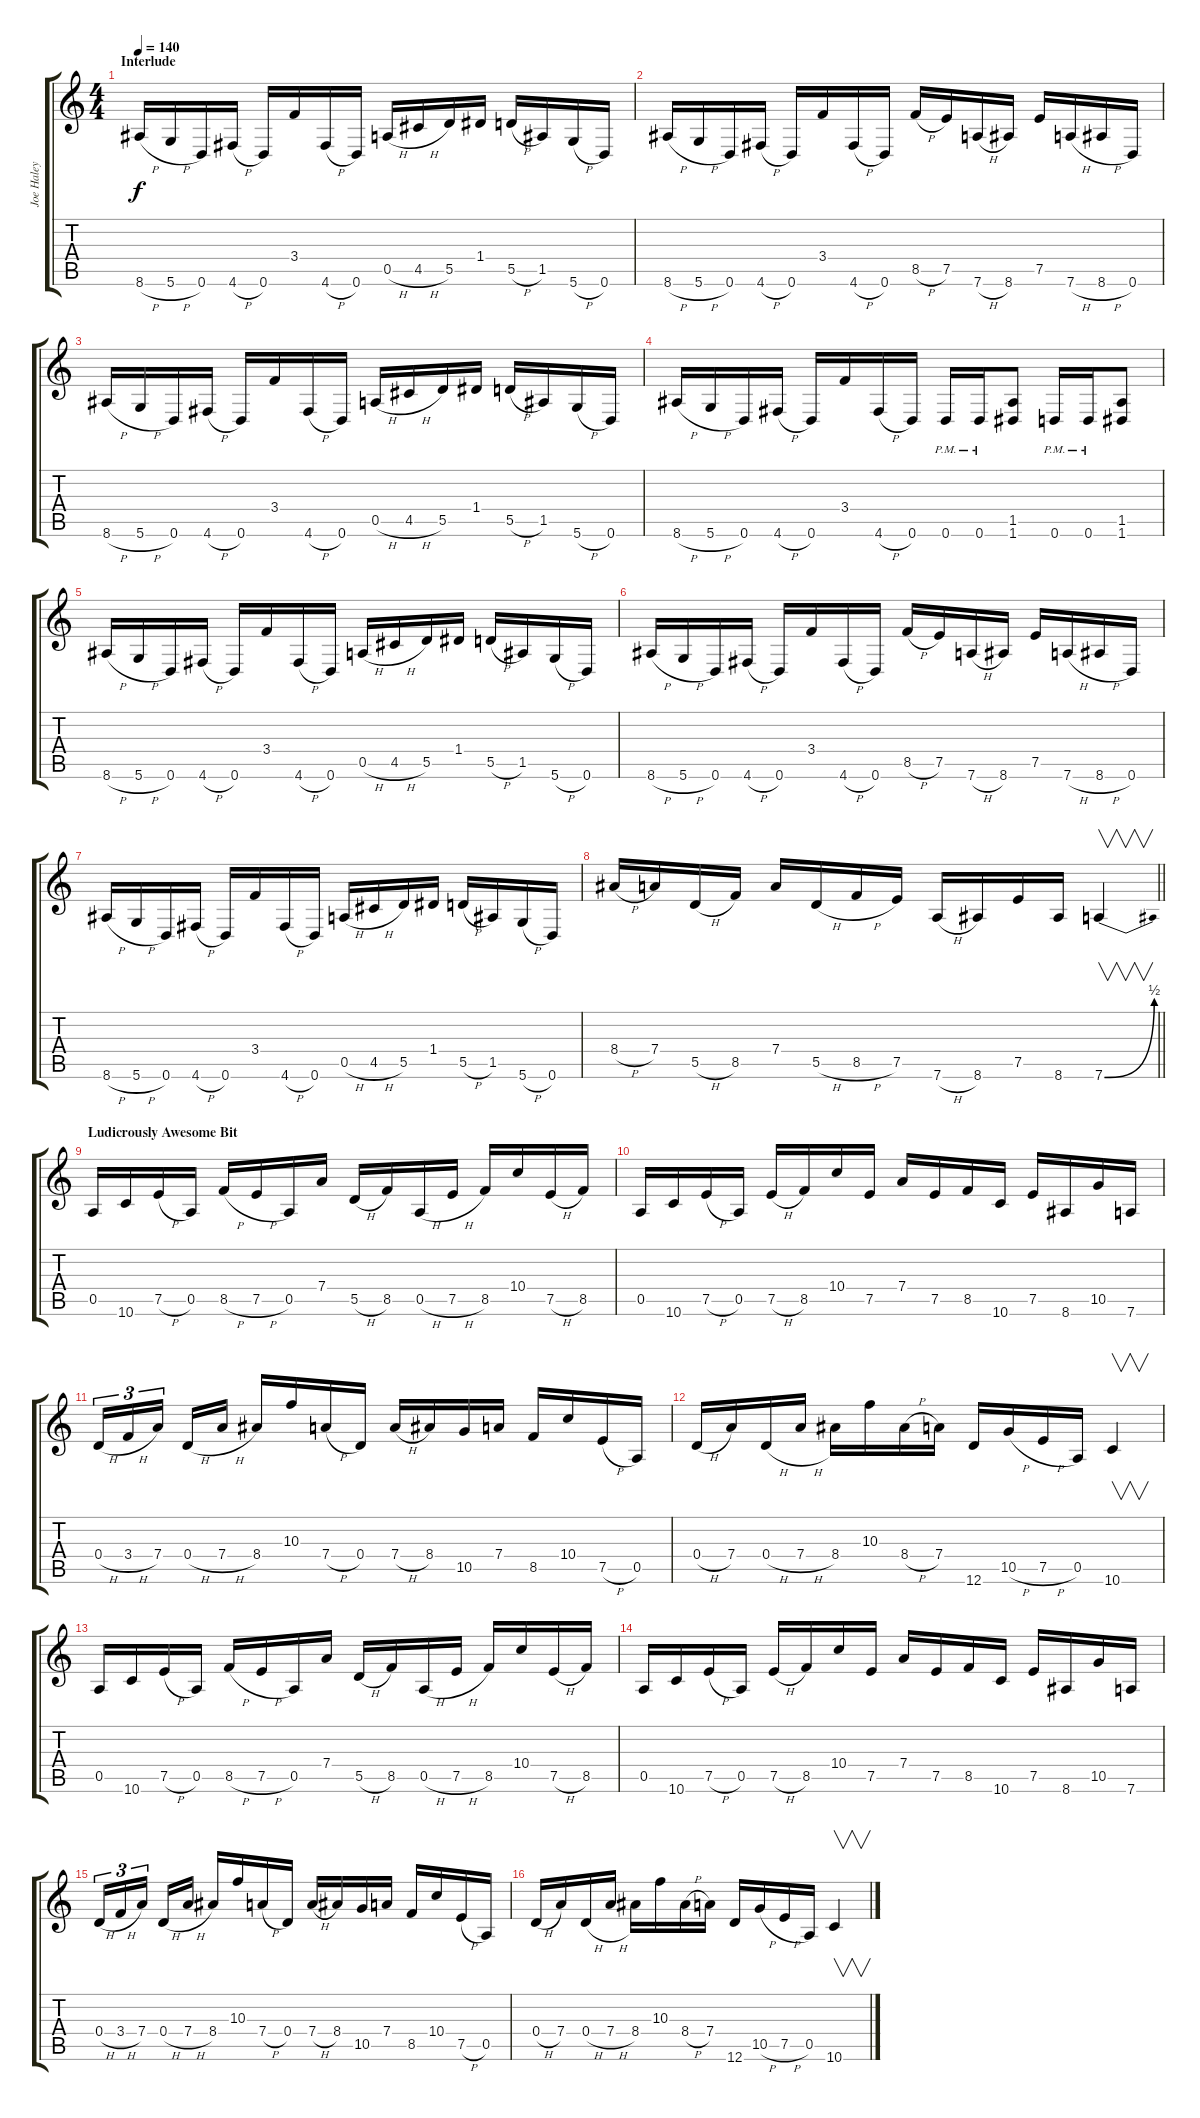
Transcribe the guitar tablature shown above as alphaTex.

\track ("Joe Haley" "Joe Haley") {instrument distortionguitar}
\staff {score tabs}
\tuning (E4 B3 G3 D3 A2 D2) {hide}
\ts (4 4)
\section ("" "Interlude")
\tempo 140
\clef g2
\ks c
8.6{h}.16{dy f} 5.6{h}.16 0.6.16 4.6{h}.16 0.6.16 3.4.16 4.6{h}.16 0.6.16 0.5{h}.16 4.5{h}.16 5.5.16 1.4.16 5.5{h}.16 1.5.16 5.6{h}.16 0.6.16 |
8.6{h}.16 5.6{h}.16 0.6.16 4.6{h}.16 0.6.16 3.4.16 4.6{h}.16 0.6.16 8.5{h}.16 7.5.16 7.6{h}.16 8.6.16 7.5.16 7.6{h}.16 8.6{h}.16 0.6.16 |
8.6{h}.16 5.6{h}.16 0.6.16 4.6{h}.16 0.6.16 3.4.16 4.6{h}.16 0.6.16 0.5{h}.16 4.5{h}.16 5.5.16 1.4.16 5.5{h}.16 1.5.16 5.6{h}.16 0.6.16 |
8.6{h}.16 5.6{h}.16 0.6.16 4.6{h}.16 0.6.16 3.4.16 4.6{h}.16 0.6.16 0.6{pm}.16 0.6{pm}.16 (1.5 1.6).8 0.6{pm}.16 0.6{pm}.16 (1.5 1.6).8 |
8.6{h}.16 5.6{h}.16 0.6.16 4.6{h}.16 0.6.16 3.4.16 4.6{h}.16 0.6.16 0.5{h}.16 4.5{h}.16 5.5.16 1.4.16 5.5{h}.16 1.5.16 5.6{h}.16 0.6.16 |
8.6{h}.16 5.6{h}.16 0.6.16 4.6{h}.16 0.6.16 3.4.16 4.6{h}.16 0.6.16 8.5{h}.16 7.5.16 7.6{h}.16 8.6.16 7.5.16 7.6{h}.16 8.6{h}.16 0.6.16 |
8.6{h}.16 5.6{h}.16 0.6.16 4.6{h}.16 0.6.16 3.4.16 4.6{h}.16 0.6.16 0.5{h}.16 4.5{h}.16 5.5.16 1.4.16 5.5{h}.16 1.5.16 5.6{h}.16 0.6.16 |
\barLineRight lightlight
8.4{h}.16 7.4.16 5.5{h}.16 8.5.16 7.4.16 5.5{h}.16 8.5{h}.16 7.5.16 7.6{h}.16 8.6.16 7.5.16 8.6.16 7.6{be (bend 0 0 60 2)}.4{v} |
\section ("" "Ludicrously Awesome Bit")
0.5.16 10.6.16 7.5{h}.16 0.5.16 8.5{h}.16 7.5{h}.16 0.5.16 7.4.16 5.5{h}.16 8.5.16 0.5{h}.16 7.5{h}.16 8.5.16 10.4.16 7.5{h}.16 8.5.16 |
0.5.16 10.6.16 7.5{h}.16 0.5.16 7.5{h}.16 8.5.16 10.4.16 7.5.16 7.4.16 7.5.16 8.5.16 10.6.16 7.5.16 8.6.16 10.5.16 7.6.16 |
0.4{h}.16{tu (3 2)} 3.4{h}.16{tu (3 2)} 7.4.16{tu (3 2) beam splitsecondary} 0.4{h}.16 7.4{h}.16 8.4.16 10.3.16 7.4{h}.16 0.4.16 7.4{h}.16 8.4.16 10.5.16 7.4.16 8.5.16 10.4.16 7.5{h}.16 0.5.16 |
0.4{h}.16 7.4.16 0.4{h}.16 7.4{h}.16 8.4.16 10.3.16 8.4{h}.16 7.4.16 12.6.16 10.5{h}.16 7.5{h}.16 0.5.16 10.6.4{v} |
0.5.16 10.6.16 7.5{h}.16 0.5.16 8.5{h}.16 7.5{h}.16 0.5.16 7.4.16 5.5{h}.16 8.5.16 0.5{h}.16 7.5{h}.16 8.5.16 10.4.16 7.5{h}.16 8.5.16 |
0.5.16 10.6.16 7.5{h}.16 0.5.16 7.5{h}.16 8.5.16 10.4.16 7.5.16 7.4.16 7.5.16 8.5.16 10.6.16 7.5.16 8.6.16 10.5.16 7.6.16 |
0.4{h}.16{tu (3 2)} 3.4{h}.16{tu (3 2)} 7.4.16{tu (3 2) beam splitsecondary} 0.4{h}.16 7.4{h}.16 8.4.16 10.3.16 7.4{h}.16 0.4.16 7.4{h}.16 8.4.16 10.5.16 7.4.16 8.5.16 10.4.16 7.5{h}.16 0.5.16 |
0.4{h}.16 7.4.16 0.4{h}.16 7.4{h}.16 8.4.16 10.3.16 8.4{h}.16 7.4.16 12.6.16 10.5{h}.16 7.5{h}.16 0.5.16 10.6.4{v}
